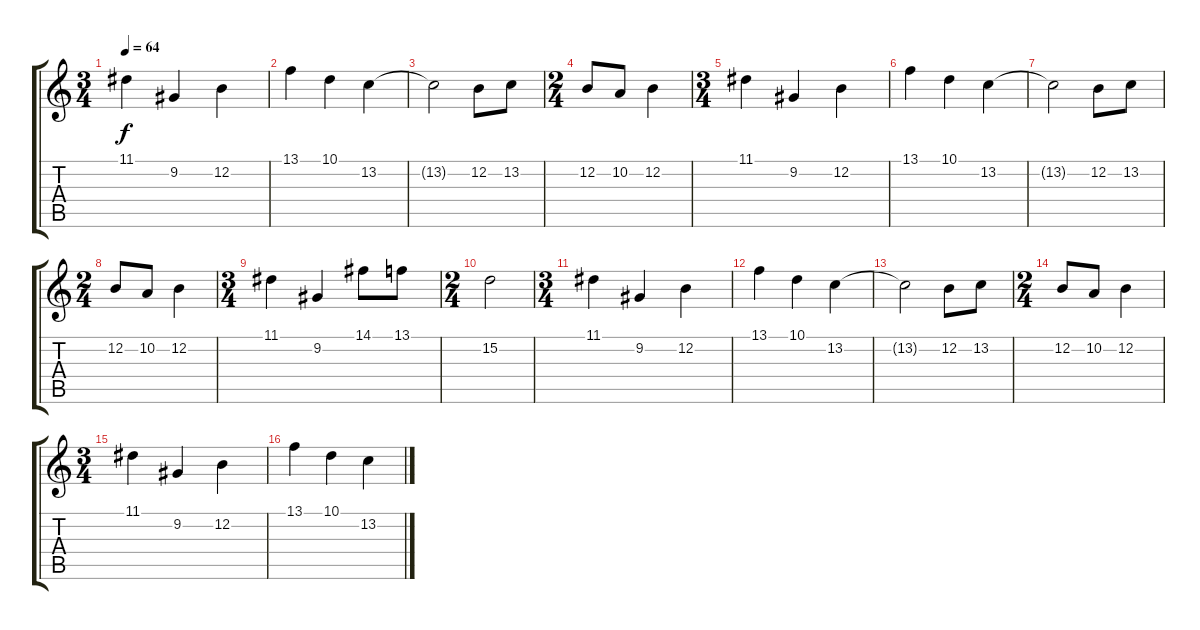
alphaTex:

\track "" {instrument stringensemble1}
\staff {score tabs}
\tuning (E4 B3 G3 D3 A2 E2) {hide}
\ts (3 4)
\tempo 64
\clef g2
\ks c
11.1.4{dy f instrument stringensemble1} 9.2.4 12.2.4 |
13.1.4 10.1.4 13.2.4 |
13.2{t}.2 12.2.8 13.2.8 |
\ts (2 4)
12.2.8 10.2.8 12.2.4 |
\ts (3 4)
11.1.4 9.2.4 12.2.4 |
13.1.4 10.1.4 13.2.4 |
13.2{t}.2 12.2.8 13.2.8 |
\ts (2 4)
12.2.8 10.2.8 12.2.4 |
\ts (3 4)
11.1.4 9.2.4 14.1.8 13.1.8 |
\ts (2 4)
15.2.2 |
\ts (3 4)
11.1.4 9.2.4 12.2.4 |
13.1.4 10.1.4 13.2.4 |
13.2{t}.2 12.2.8 13.2.8 |
\ts (2 4)
12.2.8 10.2.8 12.2.4 |
\ts (3 4)
11.1.4 9.2.4 12.2.4 |
13.1.4 10.1.4 13.2.4
